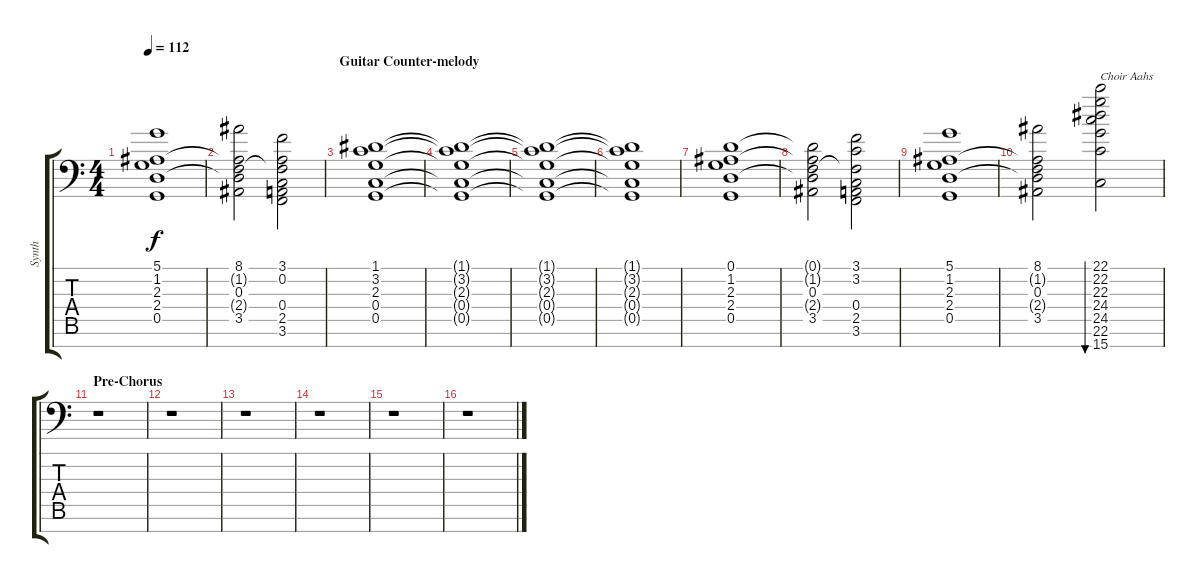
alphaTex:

\track ("Synth" "Synth") {instrument pad2warm}
\staff {score tabs}
\tuning (D4 A3 F3 C3 G2 D2 A1) {hide}
\ts (4 4)
\tempo 112
\clef f4
\ks c
(5.1 1.2 2.3 2.4 0.5).1{dy f} |
(8.1 1.2{t} 0.3 2.4{t} 3.5).2 (3.1 0.2 0.3{t} 0.4 2.5 3.6).2 |
\section ("" "Guitar Counter-melody")
(1.1 3.2 2.3 0.4 0.5).1 |
(1.1{t} 3.2{t} 2.3{t} 0.4{t} 0.5{t}).1 |
(1.1{t} 3.2{t} 2.3{t} 0.4{t} 0.5{t}).1 |
(1.1{t} 3.2{t} 2.3{t} 0.4{t} 0.5{t}).1 |
(0.1 1.2 2.3 2.4 0.5).1 |
(0.1{t} 1.2{t} 0.3 2.4{t} 3.5).2 (3.1 3.2 0.3{t} 0.4 2.5 3.6).2 |
(5.1 1.2 2.3 2.4 0.5).1 |
(8.1 1.2{t} 0.3 2.4{t} 3.5).2 (22.1 22.2 22.3 24.4 24.5 22.6 15.7).2{bu 480 txt "Choir Aahs" volume 10 instrument choiraahs} |
\section ("" "Pre-Chorus")
r.1 |
r.1 |
r.1 |
r.1 |
r.1 |
r.1
